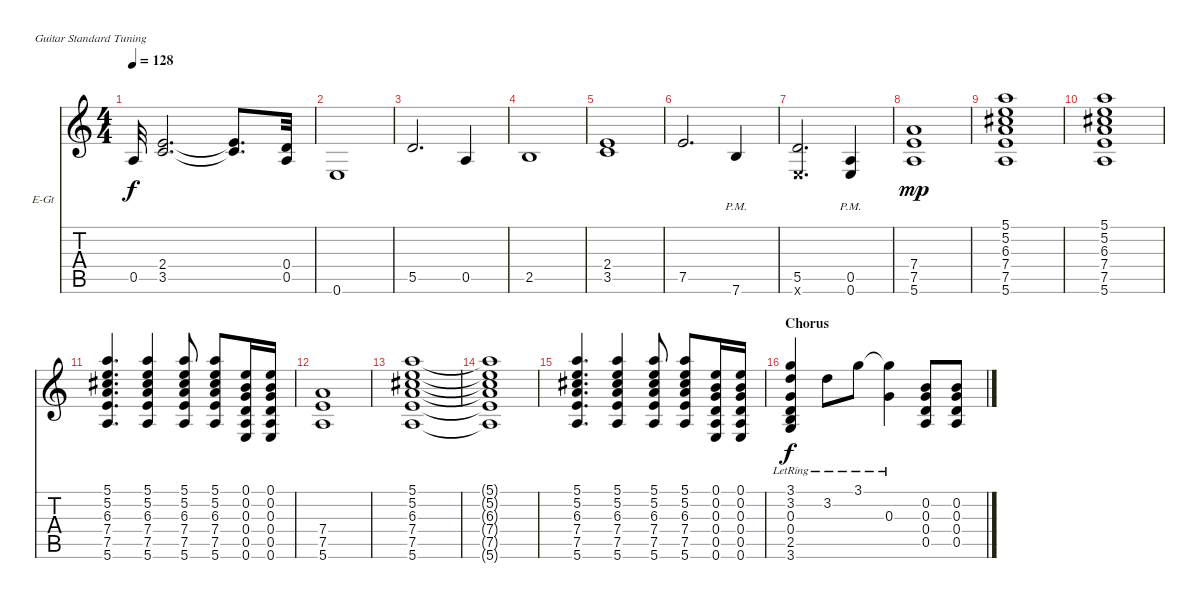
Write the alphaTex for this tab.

\defaultSystemsLayout 4
\bracketExtendMode nobrackets
\firstSystemTrackNameOrientation horizontal
\otherSystemsTrackNameOrientation horizontal
\track ("Stone Gossard (Drive)" "E-Gt") {instrument overdrivenguitar}
\staff {score tabs}
\tuning (E4 B3 G3 D3 A2 E2)
\ts (4 4)
\tempo 128
\clef g2
\ks c
0.5.32{dy f} (2.4 3.5).2{d} (2.4{t} 3.5{t}).8{d} (0.4 0.5).32 |
0.6.1 |
5.5.2{d} 0.5.4 |
2.5.1 |
(2.4 3.5).1 |
7.5.2{d} 7.6{pm}.4 |
(5.5 0.6{x}).2{d} (0.5{pm} 0.6{pm}).4 |
(7.4 7.5 5.6).1{dy mp} |
(5.1 5.2 6.3 7.4 7.5 5.6).1 |
(5.1 5.2 6.3 7.4 7.5 5.6).1 |
(5.1 5.2 6.3 7.4 7.5 5.6).4{d} (5.1 5.2 6.3 7.4 7.5 5.6).4 (5.1 5.2 6.3 7.4 7.5 5.6).8 (5.1 5.2 6.3 7.4 7.5 5.6).8 (0.1 0.2 0.3 0.4 0.5 0.6).16 (0.1 0.2 0.3 0.4 0.5 0.6).16 |
(7.4 7.5 5.6).1 |
(5.1 5.2 6.3 7.4 7.5 5.6).1 |
(5.1{t} 5.2{t} 6.3{t} 7.4{t} 7.5{t} 5.6{t}).1 |
(5.1 5.2 6.3 7.4 7.5 5.6).4{d} (5.1 5.2 6.3 7.4 7.5 5.6).4 (5.1 5.2 6.3 7.4 7.5 5.6).8 (5.1 5.2 6.3 7.4 7.5 5.6).8 (0.1 0.2 0.3 0.4 0.5 0.6).16 (0.1 0.2 0.3 0.4 0.5 0.6).16 |
\section ("" "Chorus")
(3.1{lr} 3.2{lr} 0.3{lr} 0.4{lr} 2.5{lr} 3.6{lr}).4{dy f} 3.2{lr}.8 3.1{lr}.8 (3.1{lr t} 0.3{lr}).4 (0.2 0.3 0.4 0.5).8 (0.2 0.3 0.4 0.5).8
